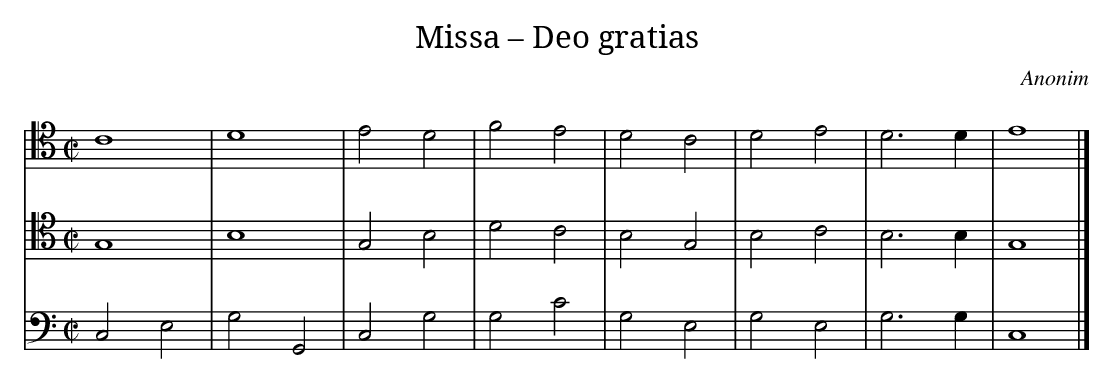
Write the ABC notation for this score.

X:1
T: Missa – Deo gratias
C: Anonim
L: 1/4
M: C|
V: 1 clef=tenor
V: 2 clef=tenor
V: 3 clef=bass
K: C
[V:1] C4 |
[V:2] G,4 |
[V:3] C,2E,2 |
[V:1] D4 |
[V:2] B,4 |
[V:3] G,2G,,2 |
[V:1] E2D2 |
[V:2] G,2B,2 |
[V:3] C,2G,2 |
[V:1] F2E2 |
[V:2] D2C2 |
[V:3] G,2C2 |
[V:1] D2C2 |
[V:2] B,2G,2 |
[V:3] G,2E,2 |
[V:1] D2E2 |
[V:2] B,2C2 |
[V:3] G,2E,2 |
[V:1] D3D |
[V:2] B,3B, |
[V:3] G,3G, |
[V:1] E4 |]
[V:2] G,4 |]
[V:3] C,4 |]
